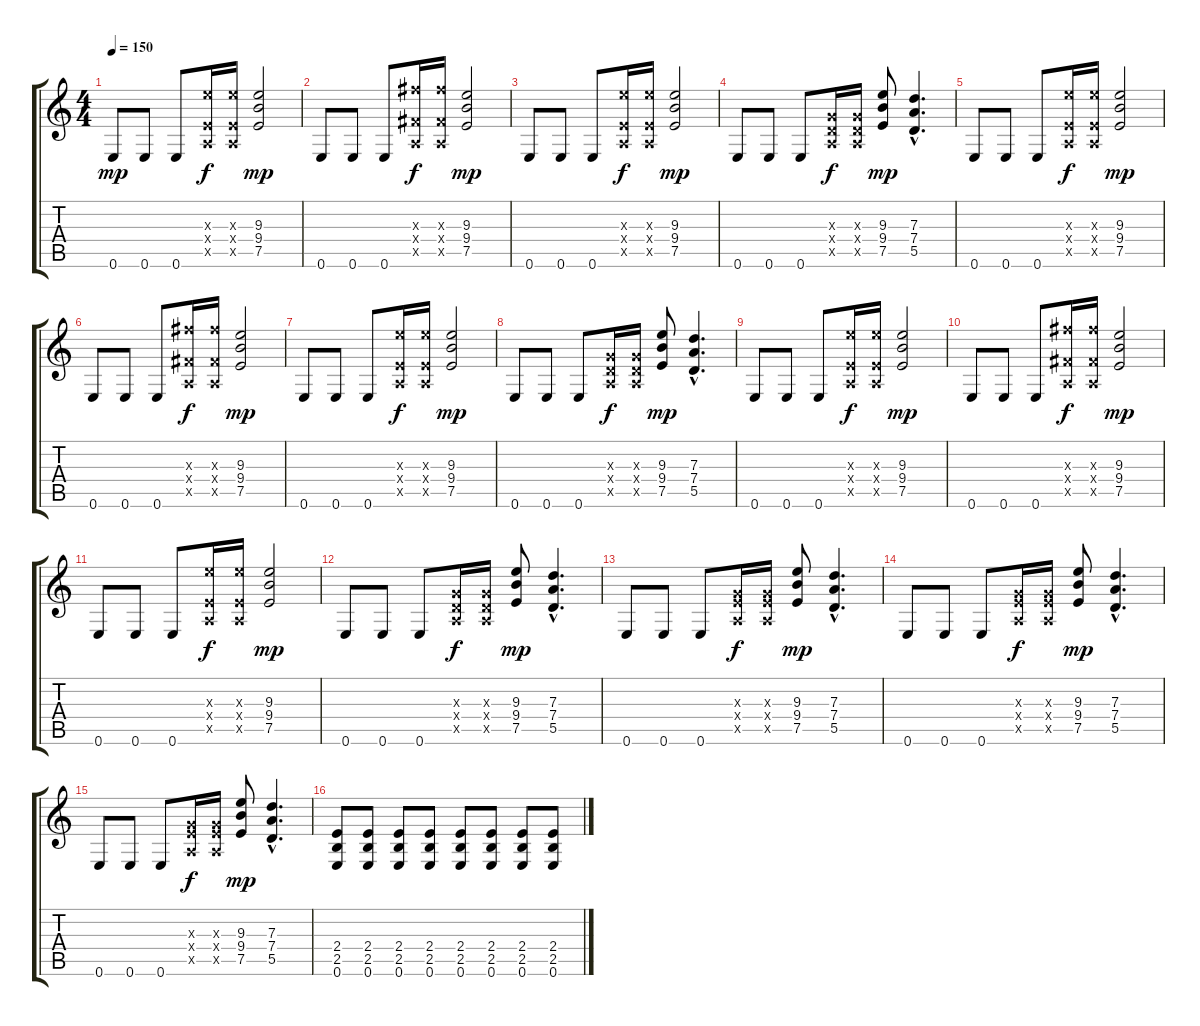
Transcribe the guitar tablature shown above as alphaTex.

\track "" {instrument overdrivenguitar}
\staff {score tabs}
\tuning (E4 B3 G3 D3 A2 E2) {hide}
\ts (4 4)
\tempo 150
\clef g2
\ks c
0.6.8{dy mp} 0.6.8 0.6.8 (9.3{x} 2.4{x} 0.5{x}).16{dy f} (9.3{x} 2.4{x} 0.5{x}).16 (9.3 9.4 7.5).2{dy mp} |
0.6.8 0.6.8 0.6.8 (11.3{x} 4.4{x} 0.5{x}).16{dy f} (11.3{x} 4.4{x} 0.5{x}).16 (9.3 9.4 7.5).2{dy mp} |
0.6.8 0.6.8 0.6.8 (9.3{x} 2.4{x} 0.5{x}).16{dy f} (9.3{x} 2.4{x} 0.5{x}).16 (9.3 9.4 7.5).2{dy mp} |
0.6.8 0.6.8 0.6.8 (0.3{x} 0.4{x} 0.5{x}).16{dy f} (0.3{x} 0.4{x} 0.5{x}).16 (9.3 9.4 7.5).8{dy mp} (7.3{hac} 7.4{hac} 5.5{hac}).4{d} |
0.6.8 0.6.8 0.6.8 (9.3{x} 2.4{x} 0.5{x}).16{dy f} (9.3{x} 2.4{x} 0.5{x}).16 (9.3 9.4 7.5).2{dy mp} |
0.6.8 0.6.8 0.6.8 (11.3{x} 4.4{x} 0.5{x}).16{dy f} (11.3{x} 4.4{x} 0.5{x}).16 (9.3 9.4 7.5).2{dy mp} |
0.6.8 0.6.8 0.6.8 (9.3{x} 2.4{x} 0.5{x}).16{dy f} (9.3{x} 2.4{x} 0.5{x}).16 (9.3 9.4 7.5).2{dy mp} |
0.6.8 0.6.8 0.6.8 (0.3{x} 0.4{x} 0.5{x}).16{dy f} (0.3{x} 0.4{x} 0.5{x}).16 (9.3 9.4 7.5).8{dy mp} (7.3{hac} 7.4{hac} 5.5{hac}).4{d} |
0.6.8 0.6.8 0.6.8 (9.3{x} 2.4{x} 0.5{x}).16{dy f} (9.3{x} 2.4{x} 0.5{x}).16 (9.3 9.4 7.5).2{dy mp} |
0.6.8 0.6.8 0.6.8 (11.3{x} 4.4{x} 0.5{x}).16{dy f} (11.3{x} 4.4{x} 0.5{x}).16 (9.3 9.4 7.5).2{dy mp} |
0.6.8 0.6.8 0.6.8 (9.3{x} 2.4{x} 0.5{x}).16{dy f} (9.3{x} 2.4{x} 0.5{x}).16 (9.3 9.4 7.5).2{dy mp} |
0.6.8 0.6.8 0.6.8 (0.3{x} 0.4{x} 0.5{x}).16{dy f} (0.3{x} 0.4{x} 0.5{x}).16 (9.3 9.4 7.5).8{dy mp} (7.3{hac} 7.4{hac} 5.5{hac}).4{d} |
0.6.8 0.6.8 0.6.8 (0.3{x} 2.4{x} 0.5{x}).16{dy f} (0.3{x} 2.4{x} 0.5{x}).16 (9.3 9.4 7.5).8{dy mp} (7.3{hac} 7.4{hac} 5.5{hac}).4{d} |
0.6.8 0.6.8 0.6.8 (0.3{x} 2.4{x} 0.5{x}).16{dy f} (0.3{x} 2.4{x} 0.5{x}).16 (9.3 9.4 7.5).8{dy mp} (7.3{hac} 7.4{hac} 5.5{hac}).4{d} |
0.6.8 0.6.8 0.6.8 (0.3{x} 2.4{x} 0.5{x}).16{dy f} (0.3{x} 2.4{x} 0.5{x}).16 (9.3 9.4 7.5).8{dy mp} (7.3{hac} 7.4{hac} 5.5{hac}).4{d} |
(2.4 2.5 0.6).8 (2.4 2.5 0.6).8 (2.4 2.5 0.6).8 (2.4 2.5 0.6).8 (2.4 2.5 0.6).8 (2.4 2.5 0.6).8 (2.4 2.5 0.6).8 (2.4 2.5 0.6).8
